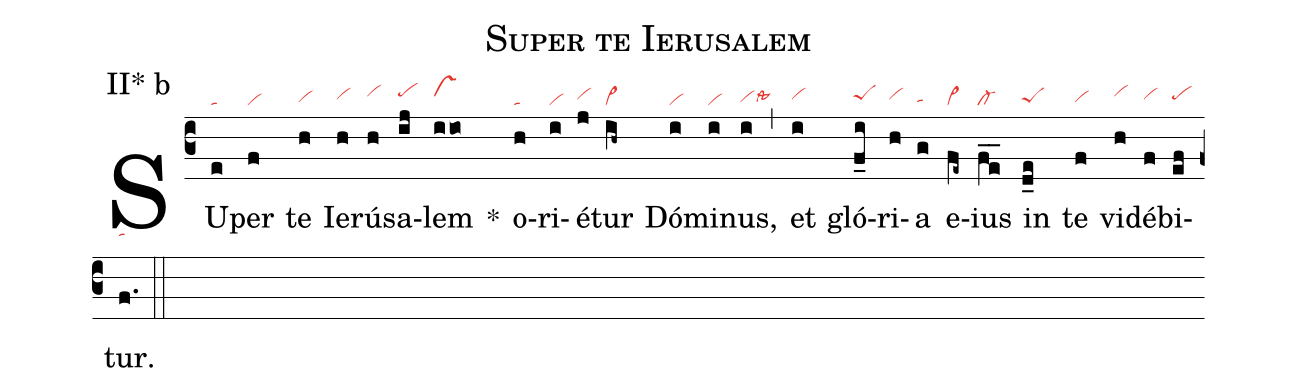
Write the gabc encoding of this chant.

name: Super te Ierusalem;
annotation: II* b;
mode: 2;
nabc-lines: 1;
%%
(c3)
SU(e|ta)per(f|vi) te(h|vihg) Ie(h|vihh)rú(h|vihi)sa(ij|pehi)lem(iio|vshi) *()
o(h|ta)ri(i|vi)é(j|vihh)tur(ih~|vi>) Dó(i|vi)mi(i|vi)nus,(i|vihglssta6) (,)
et(i|vihh) gló(f_i|peShh)ri(h|vihh)a(g|tahg) e(fe~|vi>)ius(f_e_|cl-) in(d_e|peShg) te(f|vihg) vi(h|vihi)dé(f|vihh)bi(ef|pehh)tur.(f.|tahi) (::)
